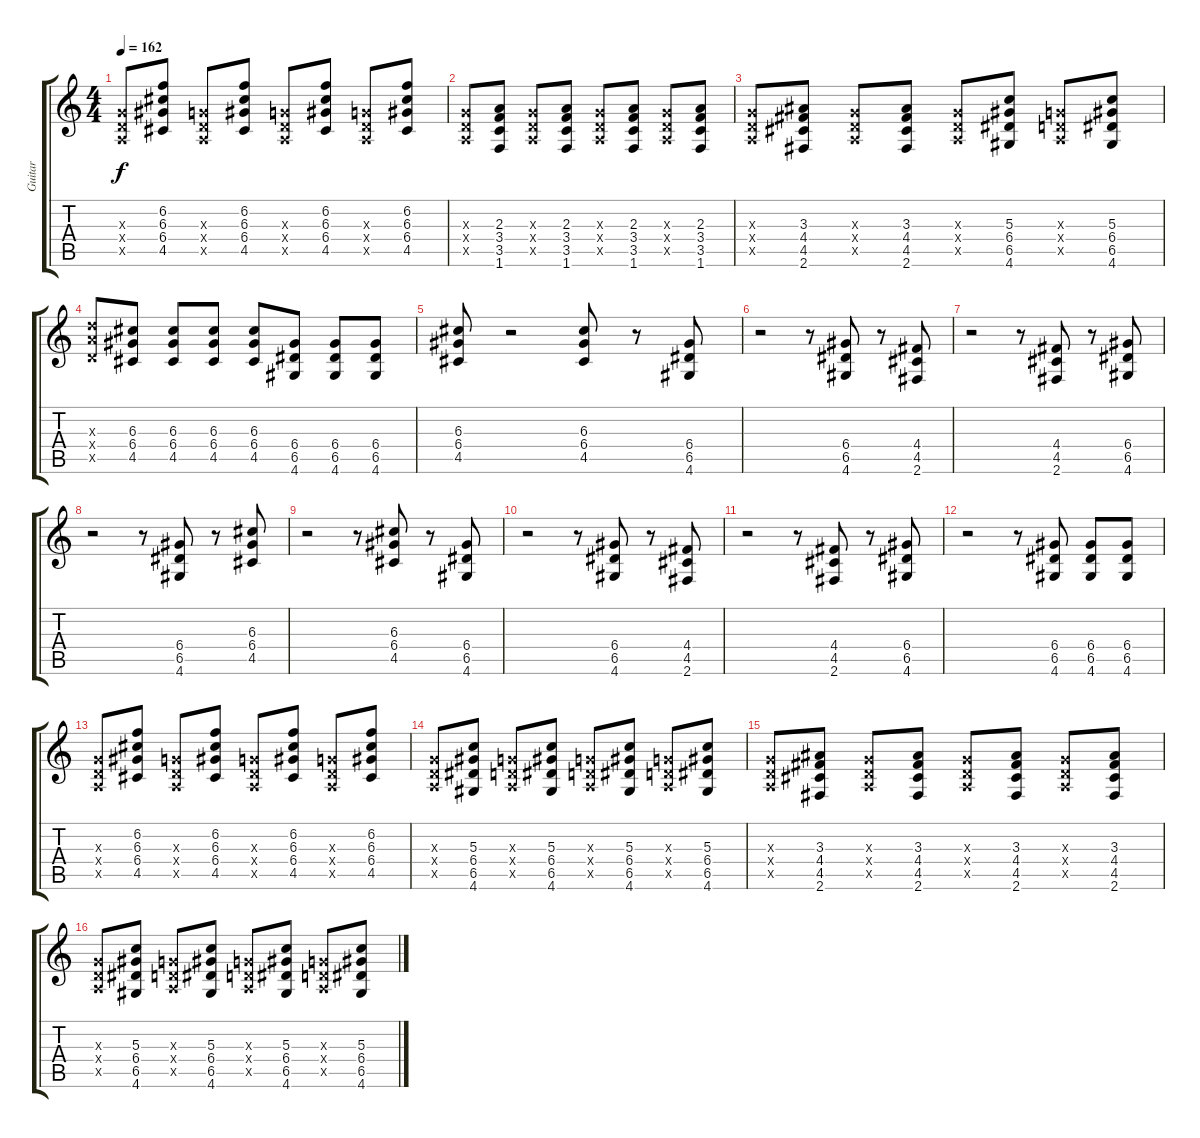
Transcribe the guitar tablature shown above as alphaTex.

\track ("Guitar" "Guitar") {instrument overdrivenguitar}
\staff {score tabs}
\tuning (E4 B3 G3 D3 A2 E2) {hide}
\ts (4 4)
\tempo 162
\clef g2
\ks c
(0.3{x} 0.4{x} 0.5{x}).8{dy f} (6.2 6.3 6.4 4.5).8 (0.3{x} 0.4{x} 0.5{x}).8 (6.2 6.3 6.4 4.5).8 (0.3{x} 0.4{x} 0.5{x}).8 (6.2 6.3 6.4 4.5).8 (0.3{x} 0.4{x} 0.5{x}).8 (6.2 6.3 6.4 4.5).8 |
(0.3{x} 0.4{x} 0.5{x}).8 (2.3 3.4 3.5 1.6).8 (0.3{x} 0.4{x} 0.5{x}).8 (2.3 3.4 3.5 1.6).8 (0.3{x} 0.4{x} 0.5{x}).8 (2.3 3.4 3.5 1.6).8 (0.3{x} 0.4{x} 0.5{x}).8 (2.3 3.4 3.5 1.6).8 |
(0.3{x} 0.4{x} 0.5{x}).8 (3.3 4.4 4.5 2.6).8 (0.3{x} 0.4{x} 0.5{x}).8 (3.3 4.4 4.5 2.6).8 (0.3{x} 0.4{x} 0.5{x}).8 (5.3 6.4 6.5 4.6).8 (0.3{x} 0.4{x} 0.5{x}).8 (5.3 6.4 6.5 4.6).8 |
(7.3{x} 7.4{x} 5.5{x}).8 (6.3 6.4 4.5).8 (6.3 6.4 4.5).8 (6.3 6.4 4.5).8 (6.3 6.4 4.5).8 (6.4 6.5 4.6).8 (6.4 6.5 4.6).8 (6.4 6.5 4.6).8 |
(6.3 6.4 4.5).8 r.2 (6.3 6.4 4.5).8 r.8 (6.4 6.5 4.6).8 |
r.2 r.8 (6.4 6.5 4.6).8 r.8 (4.4 4.5 2.6).8 |
r.2 r.8 (4.4 4.5 2.6).8 r.8 (6.4 6.5 4.6).8 |
r.2 r.8 (6.4 6.5 4.6).8 r.8 (6.3 6.4 4.5).8 |
r.2 r.8 (6.3 6.4 4.5).8 r.8 (6.4 6.5 4.6).8 |
r.2 r.8 (6.4 6.5 4.6).8 r.8 (4.4 4.5 2.6).8 |
r.2 r.8 (4.4 4.5 2.6).8 r.8 (6.4 6.5 4.6).8 |
r.2 r.8 (6.4 6.5 4.6).8 (6.4 6.5 4.6).8 (6.4 6.5 4.6).8 |
(0.3{x} 0.4{x} 0.5{x}).8 (6.2 6.3 6.4 4.5).8 (0.3{x} 0.4{x} 0.5{x}).8 (6.2 6.3 6.4 4.5).8 (0.3{x} 0.4{x} 0.5{x}).8 (6.2 6.3 6.4 4.5).8 (0.3{x} 0.4{x} 0.5{x}).8 (6.2 6.3 6.4 4.5).8 |
(0.3{x} 0.4{x} 0.5{x}).8 (5.3 6.4 6.5 4.6).8 (0.3{x} 0.4{x} 0.5{x}).8 (5.3 6.4 6.5 4.6).8 (0.3{x} 0.4{x} 0.5{x}).8 (5.3 6.4 6.5 4.6).8 (0.3{x} 0.4{x} 0.5{x}).8 (5.3 6.4 6.5 4.6).8 |
(0.3{x} 0.4{x} 0.5{x}).8 (3.3 4.4 4.5 2.6).8 (0.3{x} 0.4{x} 0.5{x}).8 (3.3 4.4 4.5 2.6).8 (0.3{x} 0.4{x} 0.5{x}).8 (3.3 4.4 4.5 2.6).8 (0.3{x} 0.4{x} 0.5{x}).8 (3.3 4.4 4.5 2.6).8 |
(0.3{x} 0.4{x} 0.5{x}).8 (5.3 6.4 6.5 4.6).8 (0.3{x} 0.4{x} 0.5{x}).8 (5.3 6.4 6.5 4.6).8 (0.3{x} 0.4{x} 0.5{x}).8 (5.3 6.4 6.5 4.6).8 (0.3{x} 0.4{x} 0.5{x}).8 (5.3 6.4 6.5 4.6).8
